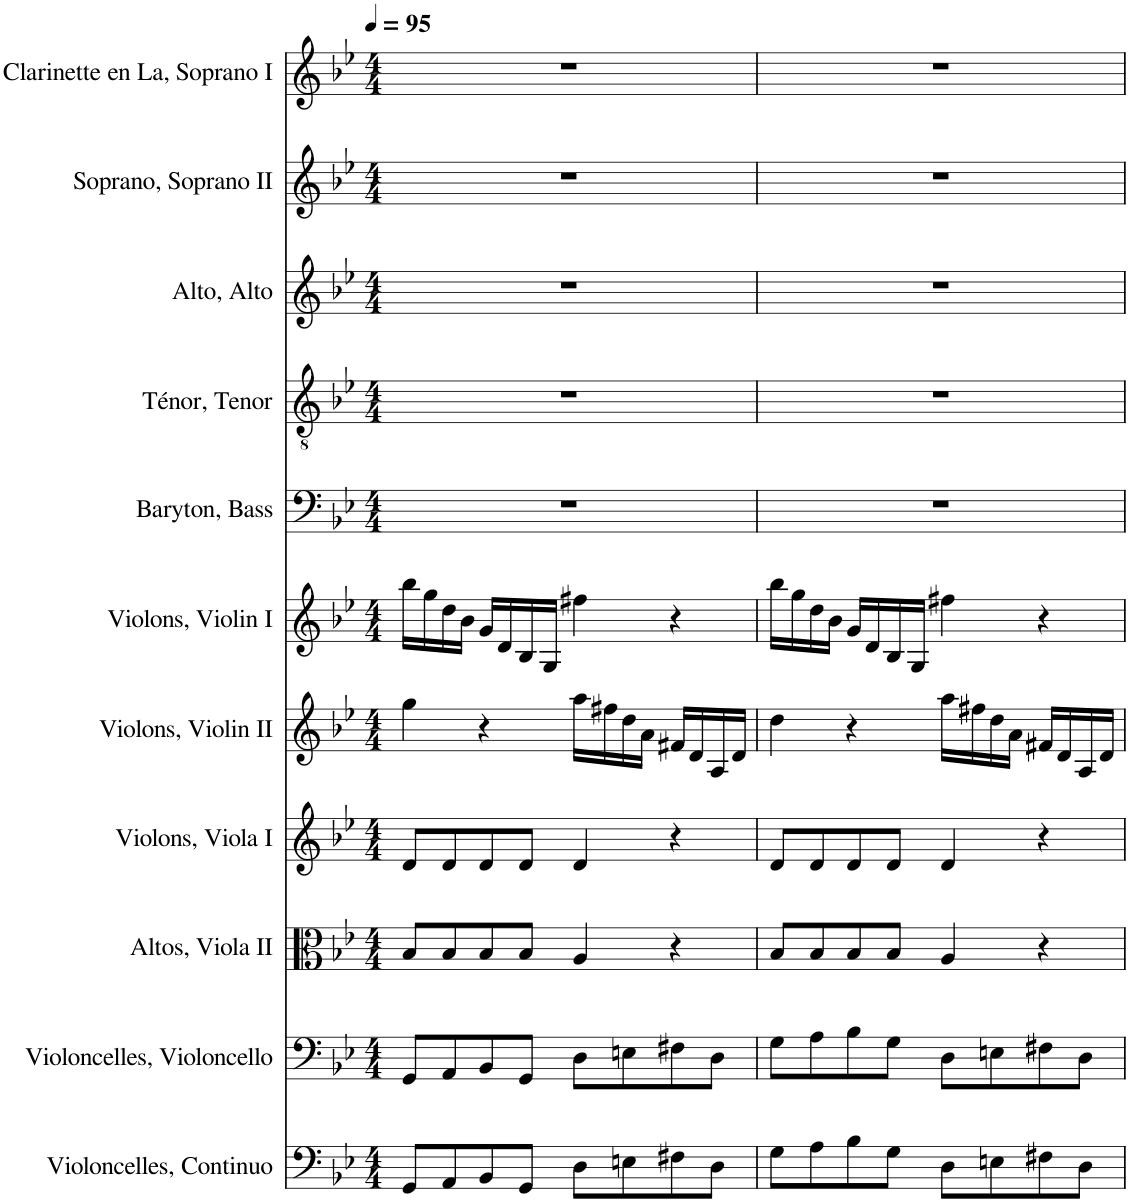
**kern	**kern	**kern	**kern	**kern	**kern	**kern	**kern	**kern	**kern	**kern
*part11	*part10	*part9	*part8	*part7	*part6	*part5	*part4	*part3	*part2	*part1
*staff11	*staff10	*staff9	*staff8	*staff7	*staff6	*staff5	*staff4	*staff3	*staff2	*staff1
*I"Violoncelles, Continuo	*I"Violoncelles, Violoncello	*I"Altos, Viola II	*I"Violons, Viola I	*I"Violons, Violin II	*I"Violons, Violin I	*I"Baryton, Bass	*I"Ténor, Tenor	*I"Alto, Alto	*I"Soprano, Soprano II	*I"Clarinette en La, Soprano I
*I'Vlcs	*I'Vlcs	*I'Alt.	*I'Vlns.	*I'Vlns.	*I'Vlns.	*I'Bar.	*I'T.	*I'A.	*I'S.	*I'Clar. La
*clefF4	*clefF4	*clefC3	*clefG2	*clefG2	*clefG2	*clefF4	*clefGv2	*clefG2	*clefG2	*clefG2
*	*	*	*	*	*	*	*	*	*	*Trd2c3
*k[b-e-]	*k[b-e-]	*k[b-e-]	*k[b-e-]	*k[b-e-]	*k[b-e-]	*k[b-e-]	*k[b-e-]	*k[b-e-]	*k[b-e-]	*k[b-e-]
*M4/4	*M4/4	*M4/4	*M4/4	*M4/4	*M4/4	*M4/4	*M4/4	*M4/4	*M4/4	*M4/4
*MM95	*MM95	*MM95	*MM95	*MM95	*MM95	*MM95	*MM95	*MM95	*MM95	*MM95
=1	=1	=1	=1	=1	=1	=1	=1	=1	=1	=1
8GG/L	8GG/L	8B-/L	8d/L	4gg\	16bb-\LL	1r	1r	1r	1r	1r
.	.	.	.	.	16gg\	.	.	.	.	.
8AA/	8AA/	8B-/	8d/	.	16dd\	.	.	.	.	.
.	.	.	.	.	16b-\JJ	.	.	.	.	.
8BB-/	8BB-/	8B-/	8d/	4r	16g/LL	.	.	.	.	.
.	.	.	.	.	16d/	.	.	.	.	.
8GG/J	8GG/J	8B-/J	8d/J	.	16B-/	.	.	.	.	.
.	.	.	.	.	16G/JJ	.	.	.	.	.
8D\L	8D\L	4A/	4d/	16aa\LL	4ff#X\	.	.	.	.	.
.	.	.	.	16ff#X\	.	.	.	.	.	.
8En\	8En\	.	.	16dd\	.	.	.	.	.	.
.	.	.	.	16a\JJ	.	.	.	.	.	.
8F#X\	8F#X\	4r	4r	16f#X/LL	4r	.	.	.	.	.
.	.	.	.	16d/	.	.	.	.	.	.
8D\J	8D\J	.	.	16A/	.	.	.	.	.	.
.	.	.	.	16d/JJ	.	.	.	.	.	.
=2	=2	=2	=2	=2	=2	=2	=2	=2	=2	=2
8G\L	8G\L	8B-/L	8d/L	4dd\	16bb-\LL	1r	1r	1r	1r	1r
.	.	.	.	.	16gg\	.	.	.	.	.
8A\	8A\	8B-/	8d/	.	16dd\	.	.	.	.	.
.	.	.	.	.	16b-\JJ	.	.	.	.	.
8B-\	8B-\	8B-/	8d/	4r	16g/LL	.	.	.	.	.
.	.	.	.	.	16d/	.	.	.	.	.
8G\J	8G\J	8B-/J	8d/J	.	16B-/	.	.	.	.	.
.	.	.	.	.	16G/JJ	.	.	.	.	.
8D\L	8D\L	4A/	4d/	16aa\LL	4ff#X\	.	.	.	.	.
.	.	.	.	16ff#X\	.	.	.	.	.	.
8En\	8En\	.	.	16dd\	.	.	.	.	.	.
.	.	.	.	16a\JJ	.	.	.	.	.	.
8F#X\	8F#X\	4r	4r	16f#X/LL	4r	.	.	.	.	.
.	.	.	.	16d/	.	.	.	.	.	.
8D\J	8D\J	.	.	16A/	.	.	.	.	.	.
.	.	.	.	16d/JJ	.	.	.	.	.	.
=	=	=	=	=	=	=	=	=	=	=
*-	*-	*-	*-	*-	*-	*-	*-	*-	*-	*-
